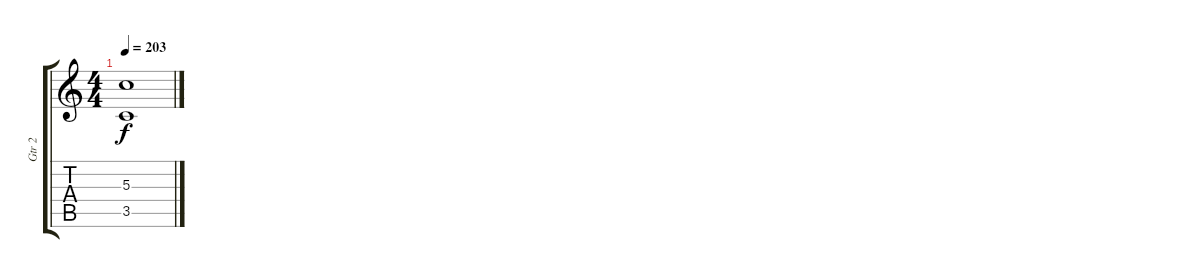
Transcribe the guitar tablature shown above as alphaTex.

\track ("Gtr 2" "Gtr 2") {instrument distortionguitar}
\staff {score tabs}
\tuning (E4 B3 G3 D3 A2 E2) {hide}
\ts (4 4)
\tempo 203
\clef g2
\ks c
(5.3{t} 3.5{t}).1{dy f volume 8}
